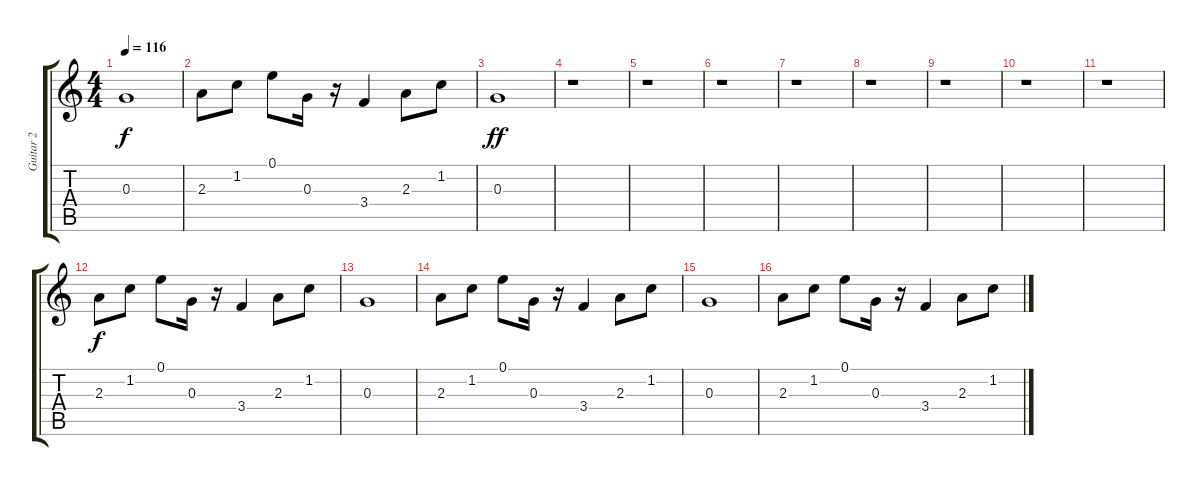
\track ("Guitar 2" "Guitar 2") {instrument electricguitarclean}
\staff {score tabs}
\tuning (E4 B3 G3 D3 A2 E2) {hide}
\ts (4 4)
\tempo 116
\clef g2
\ks c
0.3.1{dy f} |
2.3.8 1.2.8 0.1.8 0.3.16 r.16 3.4.4 2.3.8 1.2.8 |
0.3.1{dy ff} |
r.1 |
r.1 |
r.1 |
r.1 |
r.1 |
r.1 |
r.1 |
r.1 |
2.3.8{dy f} 1.2.8 0.1.8 0.3.16 r.16 3.4.4 2.3.8 1.2.8 |
0.3.1 |
2.3.8 1.2.8 0.1.8 0.3.16 r.16 3.4.4 2.3.8 1.2.8 |
0.3.1 |
2.3.8 1.2.8 0.1.8 0.3.16 r.16 3.4.4 2.3.8 1.2.8
